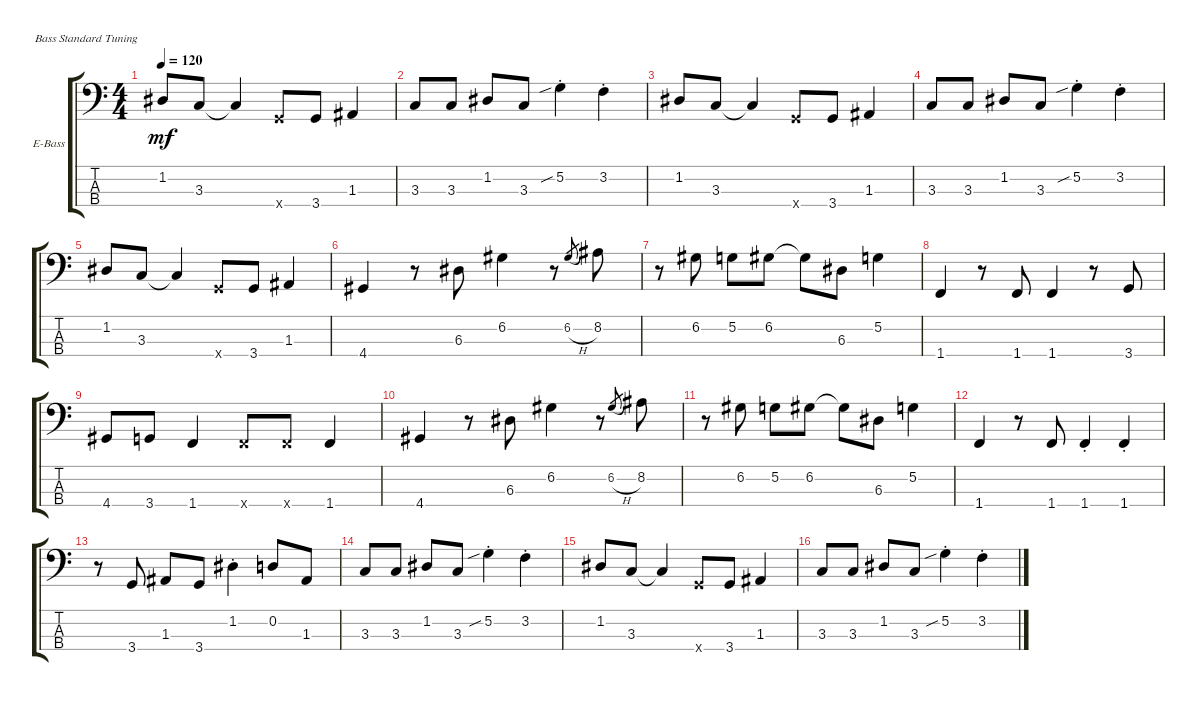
\defaultSystemsLayout 4
\bracketExtendMode groupsimilarinstruments
\firstSystemTrackNameOrientation horizontal
\otherSystemsTrackNameOrientation horizontal
\track ("Electric Bass" "E-Bass") {multiBarRest instrument electricbassfinger}
\staff {score tabs}
\tuning (G2 D2 A1 E1)
\ts (4 4)
\tempo 120
\clef f4
\ks c
1.2.8{dy mf} 3.3.8 3.3{t}.4 3.4{x}.8 3.4.8 1.3.4 |
3.3.8 3.3.8 1.2.8 3.3.8 5.2{sib st}.4 3.2{st}.4 |
1.2.8 3.3.8 3.3{t}.4 3.4{x}.8 3.4.8 1.3.4 |
3.3.8 3.3.8 1.2.8 3.3.8 5.2{sib st}.4 3.2{st}.4 |
1.2.8 3.3.8 3.3{t}.4 3.4{x}.8 3.4.8 1.3.4 |
4.4.4 r.8 6.3.8 6.2.4 r.8 6.2{h}.8{gr} 8.2.8 |
r.8 6.2.8 5.2.8 6.2.8 6.2{t}.8 6.3.8 5.2.4 |
1.4.4 r.8 1.4.8 1.4.4 r.8 3.4.8 |
4.4.8 3.4.8 1.4.4 1.4{x}.8 1.4{x}.8 1.4.4 |
4.4.4 r.8 6.3.8 6.2.4 r.8 6.2{h}.8{gr} 8.2.8 |
r.8 6.2.8 5.2.8 6.2.8 6.2{t}.8 6.3.8 5.2.4 |
1.4.4 r.8 1.4.8 1.4{st}.4 1.4{st}.4 |
r.8 3.4.8 1.3.8 3.4.8 1.2{st}.4 0.2.8 1.3.8 |
3.3.8 3.3.8 1.2.8 3.3.8 5.2{sib st}.4 3.2{st}.4 |
1.2.8 3.3.8 3.3{t}.4 3.4{x}.8 3.4.8 1.3.4 |
3.3.8 3.3.8 1.2.8 3.3.8 5.2{sib st}.4 3.2{st}.4
